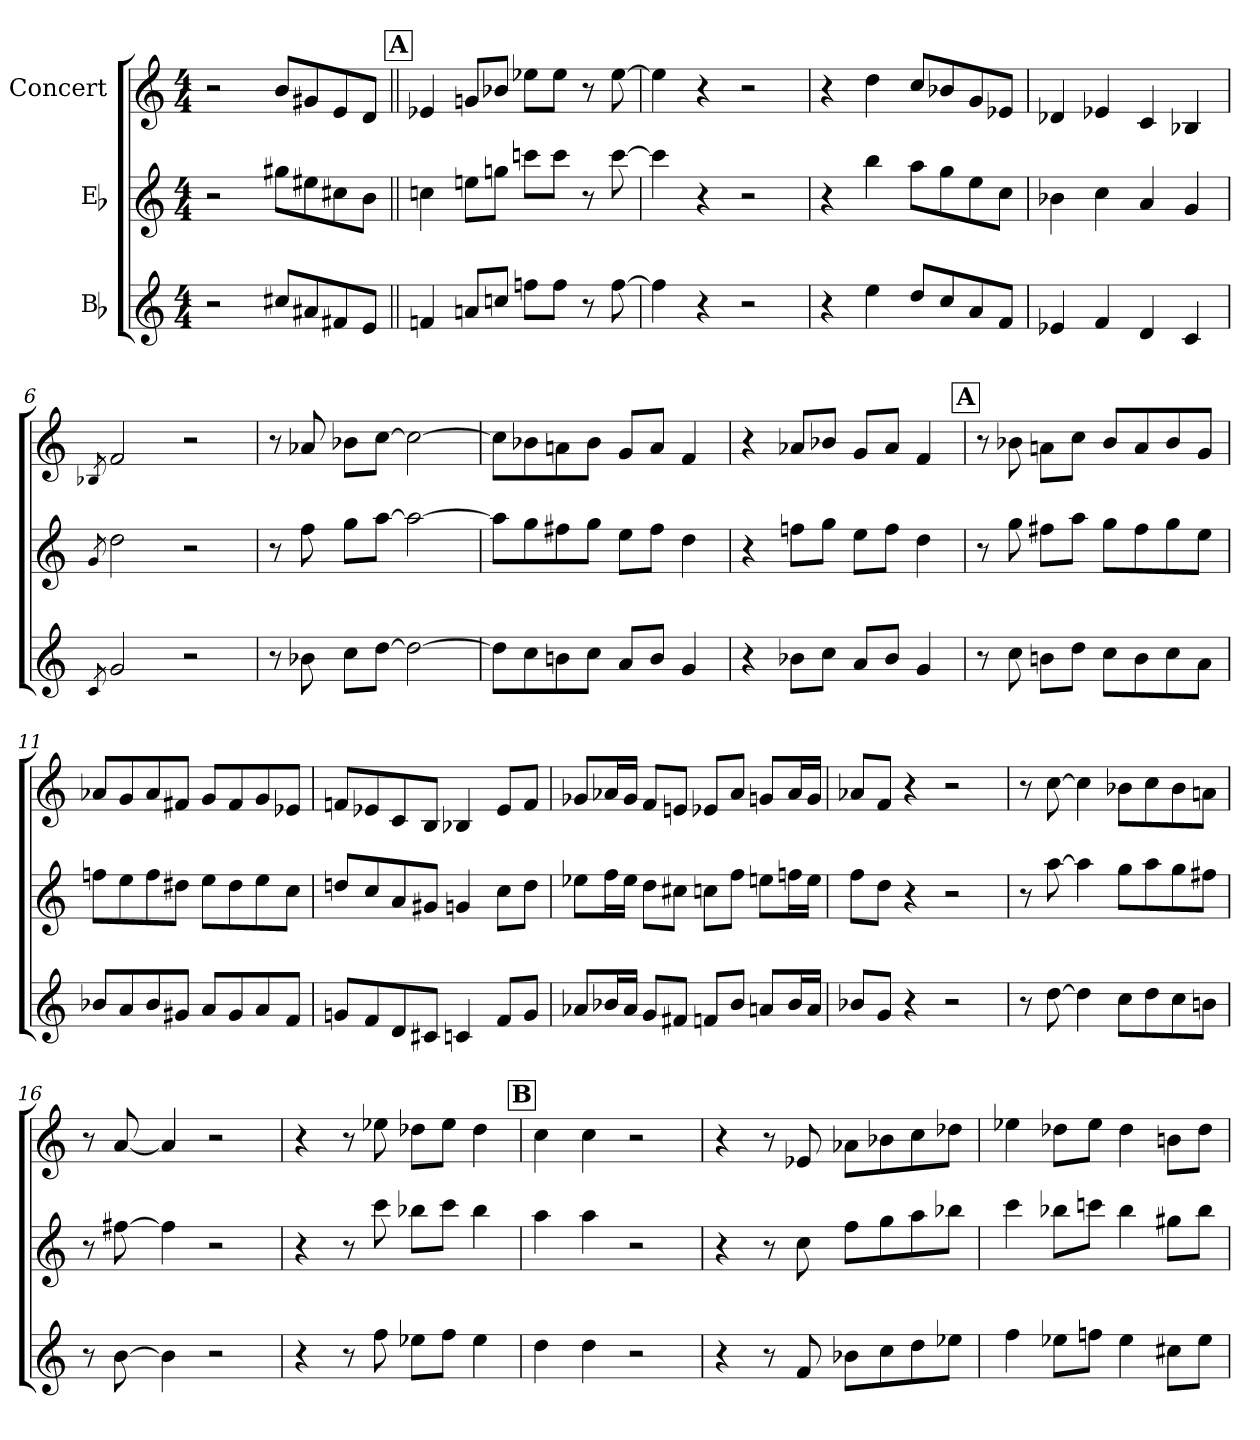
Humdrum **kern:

**kern	**kern	**kern
*part3	*part2	*part1
*staff3	*staff2	*staff1
*I"Bb	*I"Eb	*I"Concert
*clefG2	*clefG2	*clefG2
*ITrd1c2	*ITrd5c9	*
*k[b-e-]	*k[b-e-a-]	*k[]
*M4/4	*M4/4	*M4/4
*MM186	*MM186	*MM186
=1	=1	=1
2r	2r	2r
8bn\L	8bn\L	8b/L
8g#X/	8g#X\	8g#X/
8en/	8en\	8e/
8d/J	8d\J	8d/J
!!LO:REH:place=s1:b:B:fs=17.9823:t=A
=2||	=2||	=2||
4e-X/	4e-X\	4e-X/
8gn/L	8gn\L	8gn/L
8b-X\J	8b-X\J	8b-X/J
8ee-X\L	8ee-X\L	8ee-X\L
8ee-\J	8ee-\J	8ee-\J
8r	8r	8r
[8ee-\	[8ee-\	[8ee-\
=3	=3	=3
4ee-\]	4ee-\]	4ee-\]
4r	4r	4r
2r	2r	2r
=4	=4	=4
4r	4r	4r
4dd\	4dd\	4dd\
8cc\L	8cc\L	8cc/L
8b-\	8b-\	8b-X/
8g/	8g\	8g/
8e-/J	8e-\J	8e-X/J
=5	=5	=5
4d-X/	4d-X\	4d-X/
4e-/	4e-\	4e-X/
4c/	4c/	4c/
4B-/	4B-/	4B-X/
!!LO:LB:g=z
=6	=6	=6
8qB-/	8qB-/	8qB-X/
2f/	2f\	2f/
2r	2r	2r
=7	=7	=7
8r	8r	8r
8a-X\	8a-\	8a-X/
8b-\L	8b-\L	8b-X\L
[8cc\J	[8cc\J	[8cc\J
2cc\_	2cc\_	2cc\_
=8	=8	=8
8cc\L]	8cc\L]	8cc\L]
8b-\	8b-\	8b-X\
8an\	8an\	8an\
8b-\J	8b-\J	8b-\J
8g/L	8g\L	8g/L
8a\J	8a\J	8a/J
4f/	4f\	4f/
=9	=9	=9
4r	4r	4r
8a-X\L	8a-X\L	8a-X/L
8b-\J	8b-\J	8b-X/J
8g/L	8g\L	8g/L
8a-\J	8a-\J	8a-/J
4f/	4f\	4f/
!!LO:PB:g=z
!!LO:REH:place=s1:b:B:fs=17.9823:t=A
=10	=10	=10
8r	8r	8r
8b-\	8b-\	8b-X\
8an\L	8an\L	8an\L
8cc\J	8cc\J	8cc\J
8b-\L	8b-\L	8b-/L
8a\	8a\	8a/
8b-\	8b-\	8b-/
8g/J	8g\J	8g/J
=11	=11	=11
8a-X\L	8a-X\L	8a-X/L
8g/	8g\	8g/
8a-\	8a-\	8a-/
8f#X/J	8f#X\J	8f#X/J
8g/L	8g\L	8g/L
8f#/	8f#\	8f#/
8g/	8g\	8g/
8e-/J	8e-\J	8e-X/J
=12	=12	=12
8fn/L	8fn\L	8fn/L
8e-/	8e-\	8e-X/
8c/	8c/	8c/
8Bn/J	8Bn/J	8B/J
4B-X/	4B-X/	4B-X/
8e-/L	8e-\L	8e-/L
8f/J	8f\J	8f/J
=13	=13	=13
8g-X/L	8g-X\L	8g-X/L
16a-X\L	16a-\L	16a-X/L
16g-/JJ	16g-\JJ	16g-/JJ
8f/L	8f\L	8f/L
8en/J	8en\J	8en/J
8e-X/L	8e-X\L	8e-X/L
8a-\J	8a-\J	8a-/J
8gn/L	8gn\L	8gn/L
16a-\L	16a-X\L	16a-/L
16g/JJ	16g\JJ	16g/JJ
!!LO:LB:g=z
=14	=14	=14
8a-X\L	8a-\L	8a-X/L
8f/J	8f\J	8f/J
4r	4r	4r
2r	2r	2r
=15	=15	=15
8r	8r	8r
[8cc\	[8cc\	[8cc\
4cc\]	4cc\]	4cc\]
8b-\L	8b-\L	8b-X\L
8cc\	8cc\	8cc\
8b-\	8b-\	8b-\
8an\J	8an\J	8an\J
=16	=16	=16
8r	8r	8r
[8a\	[8an\	[8a/
4a\]	4a\]	4a/]
2r	2r	2r
=17	=17	=17
4r	4r	4r
8r	8r	8r
8ee-\	8ee-\	8ee-X\
8dd-X\L	8dd-X\L	8dd-X\L
8ee-\J	8ee-\J	8ee-\J
4dd-\	4dd-\	4dd-\
!!LO:LB:g=z
!!LO:REH:place=s1:b:B:fs=17.9823:t=B
=18	=18	=18
4cc\	4cc\	4cc\
4cc\	4cc\	4cc\
2r	2r	2r
=19	=19	=19
4r	4r	4r
8r	8r	8r
8e-/	8e-\	8e-X/
8a-X\L	8a-\L	8a-X\L
8b-\	8b-\	8b-X\
8cc\	8cc\	8cc\
8dd-X\J	8dd-X\J	8dd-X\J
=20	=20	=20
4ee-\	4ee-\	4ee-X\
8dd-X\L	8dd-X\L	8dd-X\L
8ee-X\J	8ee-X\J	8ee-\J
4dd-\	4dd-\	4dd-\
8bn\L	8bn\L	8bn\L
8dd-\J	8dd-\J	8dd-\J
=	=	=
*-	*-	*-
